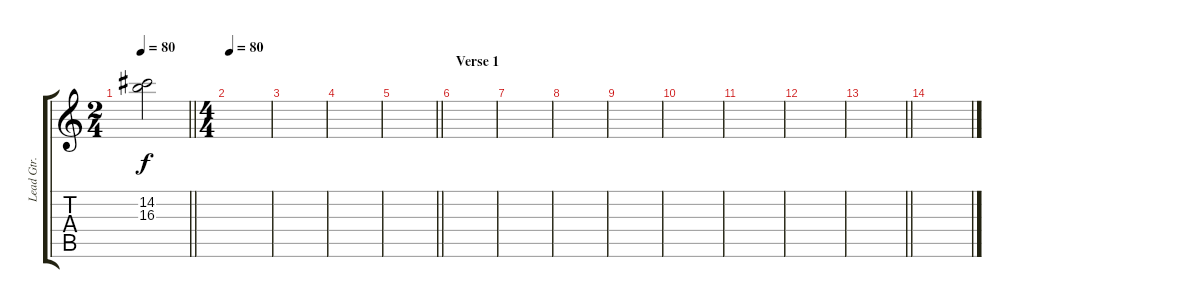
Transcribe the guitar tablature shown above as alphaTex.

\track ("Lead Gtr. 2" "Lead Gtr. ") {instrument distortionguitar}
\staff {score tabs}
\tuning (E4 B3 G3 D3 A2 D2) {hide}
\ts (2 4)
\tempo 80
\clef g2
\barLineRight lightlight
\ks c
(14.2{t} 16.3{t}).2{dy f} |
\ts (4 4)
\section ("" "")
\tempo 80
|
|
|
\barLineRight lightlight
|
\section ("" "Verse 1")
|
|
|
|
|
|
|
\barLineRight lightlight
|
\section ("" "")
